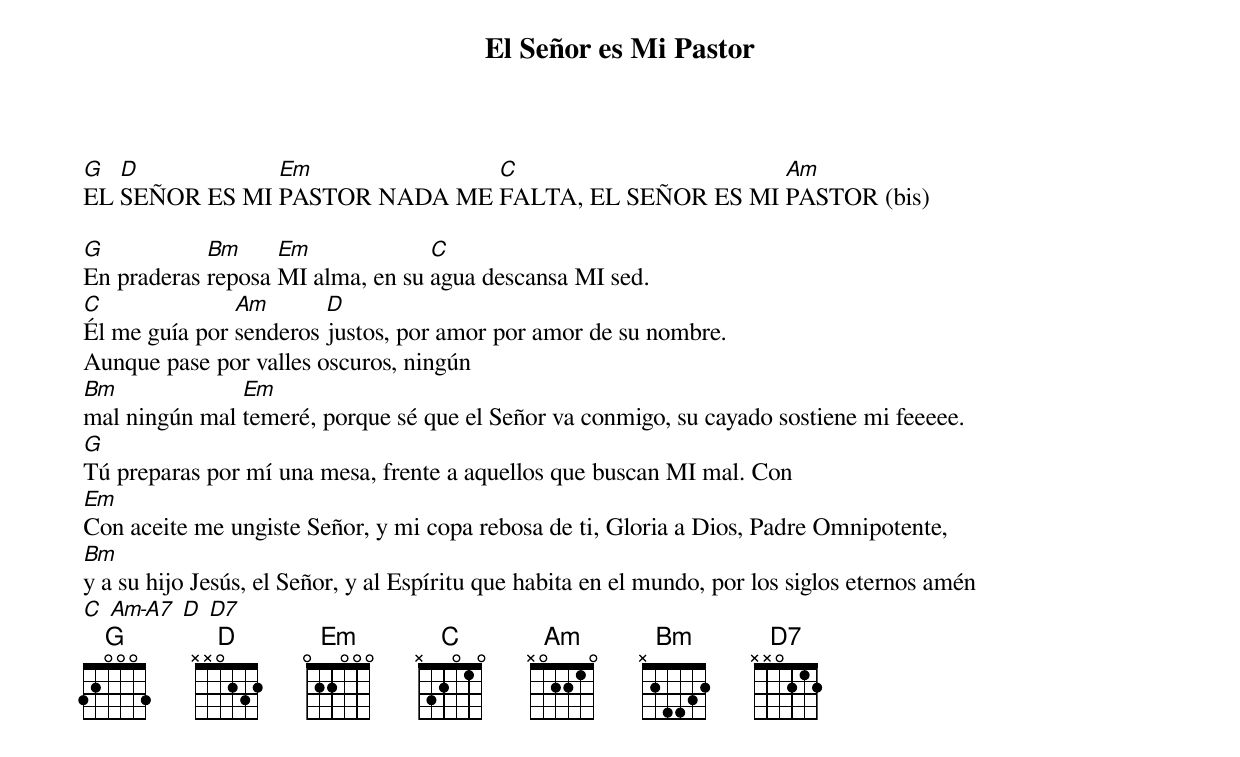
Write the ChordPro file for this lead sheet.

{title: El Señor es Mi Pastor}
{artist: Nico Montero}
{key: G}
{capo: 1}

[G]EL [D]SEÑOR ES MI [Em]PASTOR NADA ME [C]FALTA, EL SEÑOR ES MI [Am]PASTOR (bis)

[G]En praderas [Bm]reposa [Em]MI alma, en su [C]agua descansa MI sed.
[C]Él me guía por [Am]senderos [D]justos, por amor por amor de su nombre.
Aunque pase por valles oscuros, ningún
[Bm]mal ningún mal [Em]temeré, porque sé que el Señor va conmigo, su cayado sostiene mi feeeee.
[G]Tú preparas por mí una mesa, frente a aquellos que buscan MI mal. Con
[Em]Con aceite me ungiste Señor, y mi copa rebosa de ti, Gloria a Dios, Padre Omnipotente,
[Bm]y a su hijo Jesús, el Señor, y al Espíritu que habita en el mundo, por los siglos eternos amén
[C] [Am-A7] [D] [D7]
